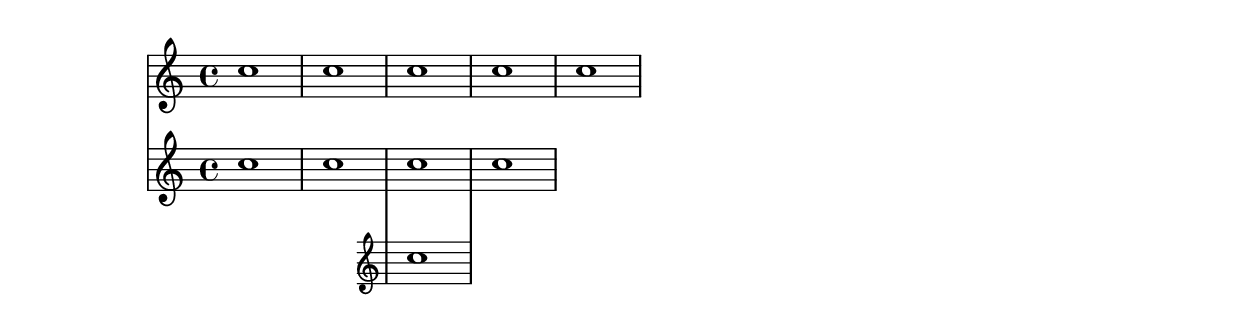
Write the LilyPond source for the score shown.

%% Do not edit this file; it is auto-generated from LSR http://lsr.dsi.unimi.it
%% This file is in the public domain.
\version "2.13.0"

\header {
  lsrtags = "staff-notation, contexts-and-engravers"

  texidoces = "
Se puede añadir (posiblemente de forma temporal) un pentagrama
nuevo una vez que la pieza ha comenzado.

"
  doctitlees = "Añadir un pentagrama nuevo"

  texidoc = "
An extra staff can be added (possibly temporarily) after the start of a
piece.  

"
  doctitle = "Adding an extra staff"
} % begin verbatim

\score {
  <<
    \new Staff \relative c'' { c1 c c c c }
    \new StaffGroup \relative c'' {
      \new Staff {
        c1 c
        << c1 \new Staff { \once \override Staff.TimeSignature #'stencil = ##f c1 } >>
        c
      }
    }
  >>
}
